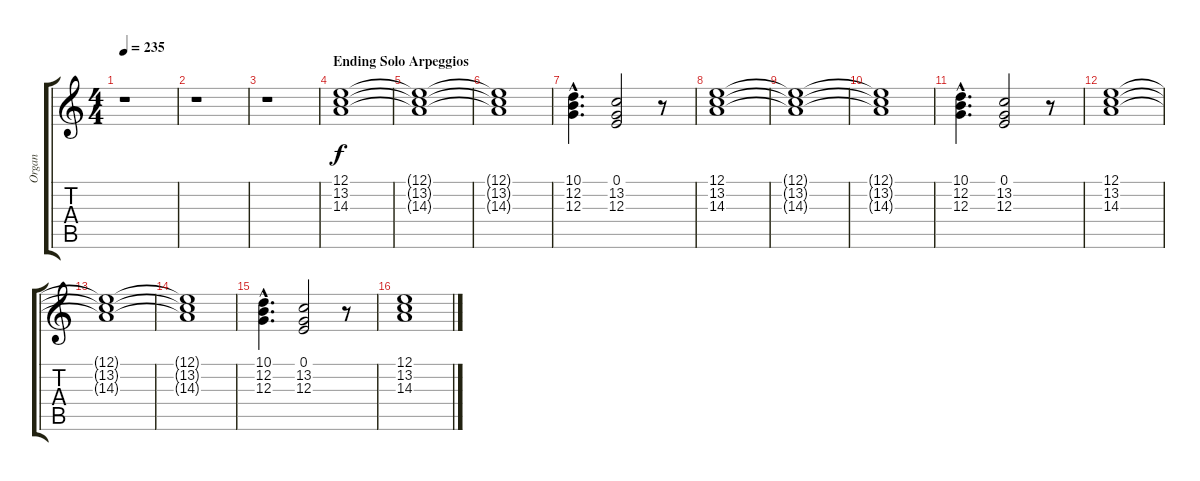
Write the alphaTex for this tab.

\track ("Organ" "Organ") {instrument lead2sawtooth}
\staff {score tabs}
\tuning (E4 B3 G3 D3 A2 E2) {hide}
\ts (4 4)
\tempo 235
\clef g2
\ks c
r.1{dy f} |
r.1 |
r.1 |
\section ("" "Ending Solo Arpeggios")
(12.1 13.2 14.3).1 |
(12.1{t} 13.2{t} 14.3{t}).1 |
(12.1{t} 13.2{t} 14.3{t}).1 |
(10.1{hac} 12.2{hac} 12.3{hac}).4{d} (0.1 13.2 12.3).2 r.8 |
(12.1 13.2 14.3).1 |
(12.1{t} 13.2{t} 14.3{t}).1 |
(12.1{t} 13.2{t} 14.3{t}).1 |
(10.1{hac} 12.2{hac} 12.3{hac}).4{d} (0.1 13.2 12.3).2 r.8 |
(12.1 13.2 14.3).1 |
(12.1{t} 13.2{t} 14.3{t}).1 |
(12.1{t} 13.2{t} 14.3{t}).1 |
(10.1{hac} 12.2{hac} 12.3{hac}).4{d} (0.1 13.2 12.3).2 r.8 |
(12.1 13.2 14.3).1
